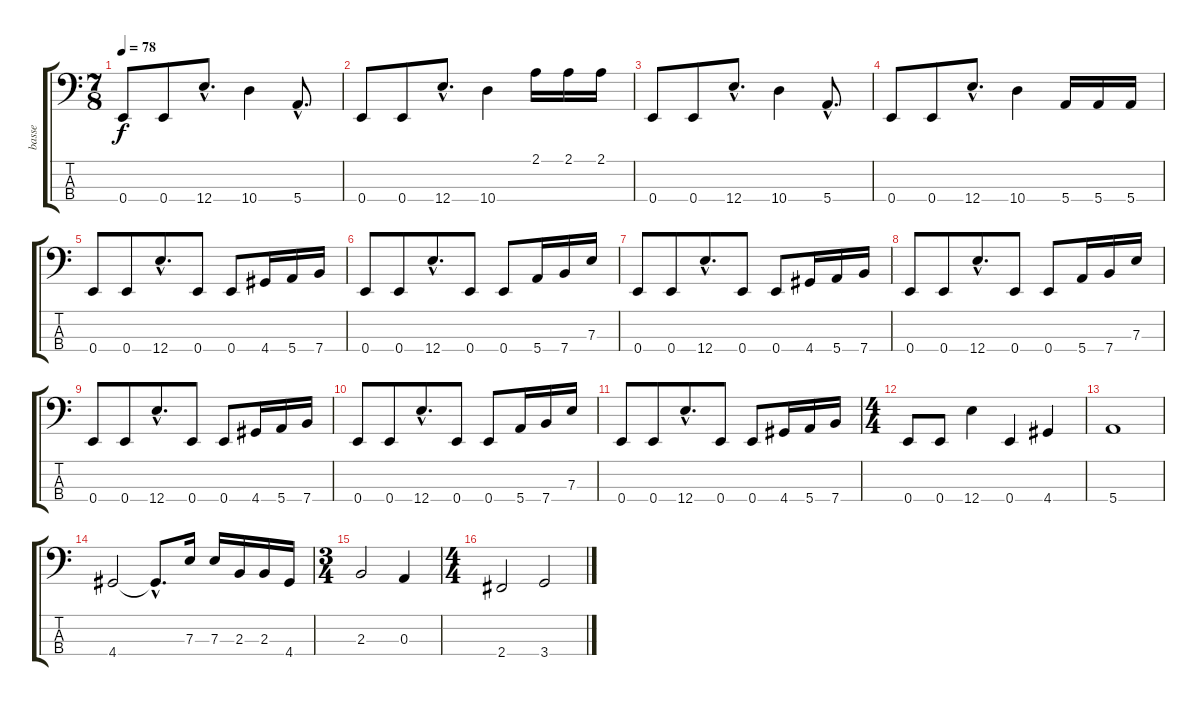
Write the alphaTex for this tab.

\track ("basse" "basse") {instrument electricbassfinger}
\staff {score tabs}
\tuning (G2 D2 A1 E1) {hide}
\ts (7 8)
\tempo 78
\clef f4
\ks c
0.4.8{dy f} 0.4.8 12.4{hac}.8{d} 10.4.4 5.4{hac}.8{d} |
0.4.8 0.4.8 12.4{hac}.8{d} 10.4.4 2.1.16 2.1.16 2.1.16 |
0.4.8 0.4.8 12.4{hac}.8{d} 10.4.4 5.4{hac}.8{d} |
0.4.8 0.4.8 12.4{hac}.8{d} 10.4.4 5.4.16 5.4.16 5.4.16 |
0.4.8 0.4.8 12.4{hac}.8{d} 0.4.8 0.4.8 4.4.16 5.4.16 7.4.16 |
0.4.8 0.4.8 12.4{hac}.8{d} 0.4.8 0.4.8 5.4.16 7.4.16 7.3.16 |
0.4.8 0.4.8 12.4{hac}.8{d} 0.4.8 0.4.8 4.4.16 5.4.16 7.4.16 |
0.4.8 0.4.8 12.4{hac}.8{d} 0.4.8 0.4.8 5.4.16 7.4.16 7.3.16 |
0.4.8 0.4.8 12.4{hac}.8{d} 0.4.8 0.4.8 4.4.16 5.4.16 7.4.16 |
0.4.8 0.4.8 12.4{hac}.8{d} 0.4.8 0.4.8 5.4.16 7.4.16 7.3.16 |
0.4.8 0.4.8 12.4{hac}.8{d} 0.4.8 0.4.8 4.4.16 5.4.16 7.4.16 |
\ts (4 4)
0.4.8 0.4.8 12.4.4 0.4.4 4.4.4 |
5.4.1 |
4.4.2 4.4{hac t}.8{d} 7.3.16 7.3.16 2.3.16 2.3.16 4.4.16 |
\ts (3 4)
2.3.2 0.3.4 |
\ts (4 4)
2.4.2 3.4.2
